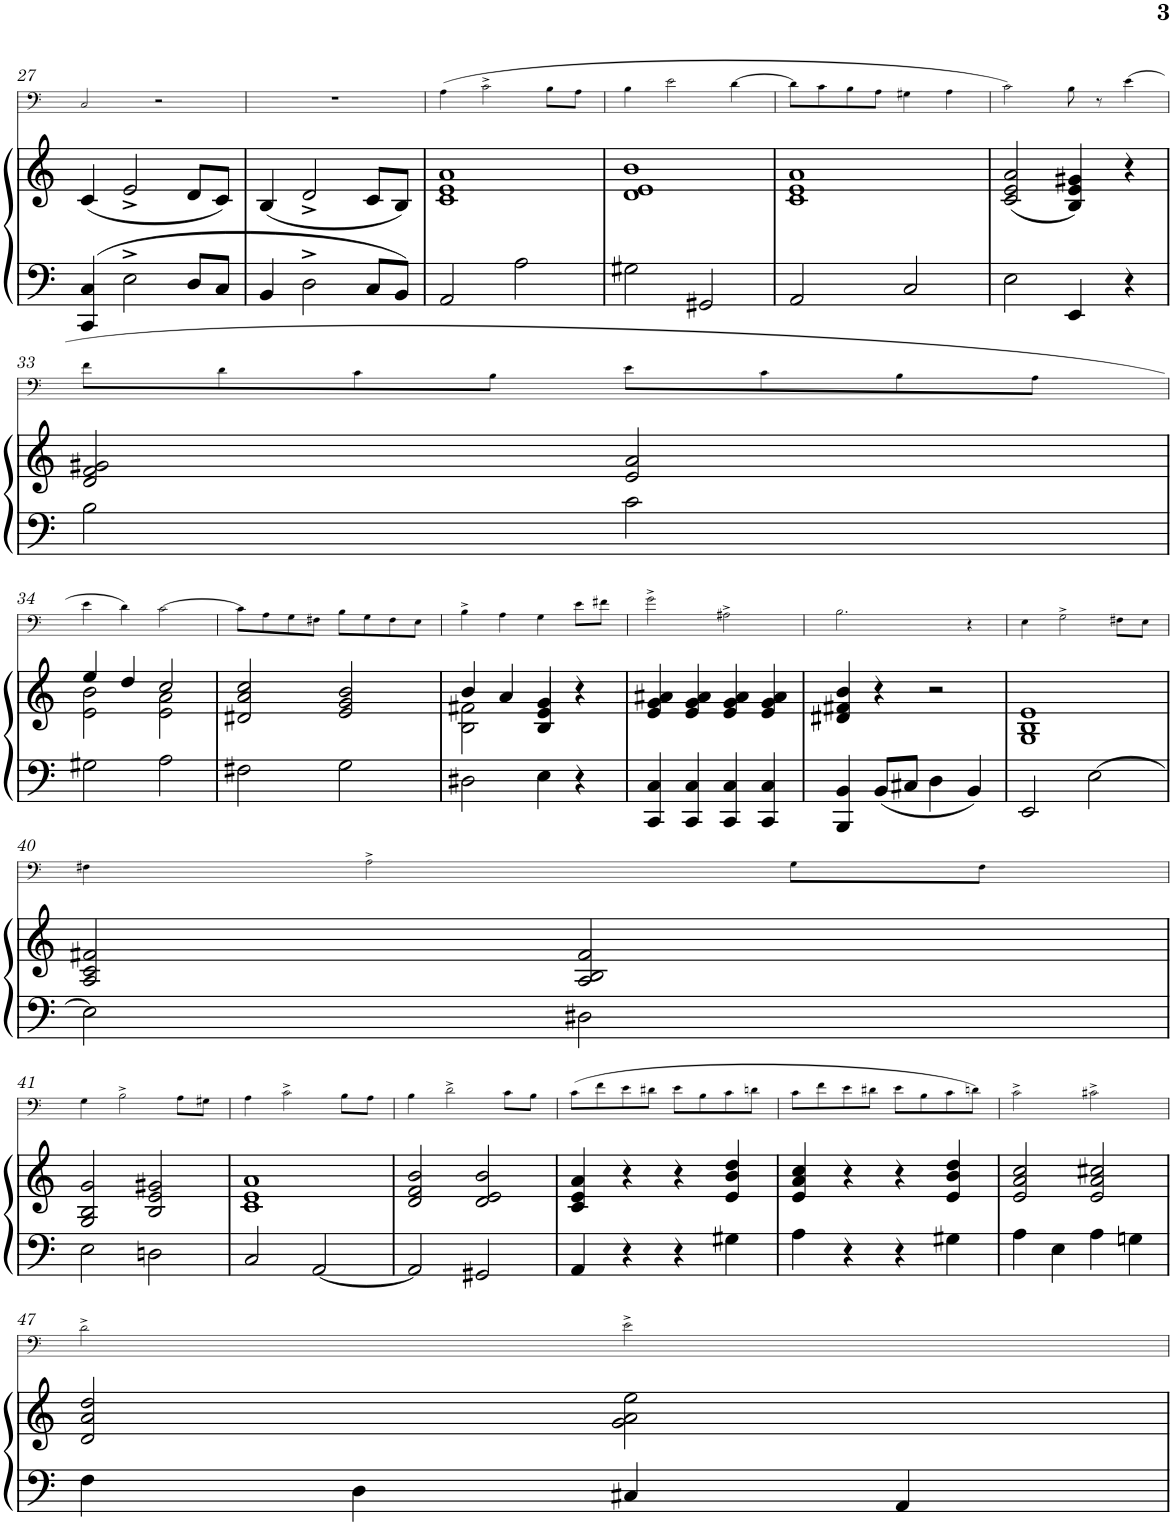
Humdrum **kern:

**kern	**kern	**kern
*part2	*part2	*part1
*staff3	*staff2	*staff1
*I"Piano	*	*I"Trombone
*I'Pno	*	*I'Trb
!!LO:PB:g=z
*clefF4	*clefG2	*clefF4
*k[]	*k[]	*k[]
*M2/2	*M2/2	*M2/2
*met(c|)	*met(c|)	*met(c|)
=27	=27	=27
4CC/ 4C/	(4c/	2C/
2E^\	2e^/	.
.	.	2r
8D/L	8d/L	.
8C/J	8c/J)	.
=28	=28	=28
4BB/	(4B/	1r
2D^\	2d^/	.
8C/L	8c/L	.
8BB/J	8B/J)	.
=29	=29	=29
2AA/	1c 1e 1a	(4A\
.	.	2c^\
2A\	.	.
.	.	8B\L
.	.	8A\J
=30	=30	=30
2G#X\	1d 1e 1b	4B\
.	.	2e\
2GG#X/	.	.
.	.	[>4d\
=31	=31	=31
2AA/	1c 1e 1a	8d\L]
.	.	8c\
.	.	8B\
.	.	8A\J
2C/	.	4G#X\
.	.	4A\
=32	=32	=32
2E\	(2c/ 2e/ 2a/	2c\)
4EE/	4B/ 4e/ 4g#X/)	8B\
.	.	8r
4r	4r	(4e\
!!LO:LB:g=z
=33	=33	=33
2B\	2d/ 2f/ 2g#X/	8f\L
.	.	8d\
.	.	8c\
.	.	8B\J
2c\	2e/ 2a/	8e\L
.	.	8c\
.	.	8B\
.	.	8A\J
!!LO:LB:g=z
=34	=34	=34
*	*^	*
2G#X\	4ee/	2e\ 2b\	4e\
.	4dd/	.	4d\)
2A\	2cc/	2e\ 2a\	[>2c\
*	*v	*v	*
=35	=35	=35
2F#X\	2d#X/ 2a/ 2cc/	8c\L]
.	.	8A\
.	.	8G\
.	.	8F#X\J
2G\	2e/ 2g/ 2b/	8B\L
.	.	8G\
.	.	8F#\
.	.	8E\J
=36	=36	=36
*	*^	*
2D#X\	4b/	2B\ 2f#X\	4B^\
.	4a/	.	4A\
4E\	4g/	4B/ 4e/	4G\
4r	4r	4ryy	8e\L
.	.	.	8f#X\J
*	*v	*v	*
=37	=37	=37
4CC/ 4C/	4e/ 4g/ 4a#X/	2g^\
4CC/ 4C/	4e/ 4g/ 4a#/	.
4CC/ 4C/	4e/ 4g/ 4a#/	2A#X^\
4CC/ 4C/	4e/ 4g/ 4a#/	.
=38	=38	=38
4BBB/ 4BB/	4d#X/ 4f#X/ 4b/	2.B\
8BB/L	4r	.
8C#X/J	.	.
4D\	2r	.
4BB/	.	4r
=39	=39	=39
2EE/	1G 1B 1e	4E\
.	.	2G^\
[2E\	.	.
.	.	8F#X\L
.	.	8E\J
!!LO:LB:g=z
=40	=40	=40
2E\]	2A/ 2c/ 2f#X/	4F#X\
.	.	2A^\
2D#X\	2A/ 2B/ 2f#/	.
.	.	8G\L
.	.	8F#\J
!!LO:LB:g=z
=41	=41	=41
2E\	2G/ 2B/ 2g/	4G\
.	.	2B^\
2Dn\	2B/ 2e/ 2g#X/	.
.	.	8A\L
.	.	8G#X\J
=42	=42	=42
2C/	1c 1e 1a	4A\
.	.	2c^\
[2AA/	.	.
.	.	8B\L
.	.	8A\J
=43	=43	=43
2AA/]	2d/ 2f/ 2b/	4B\
.	.	2d^\
2GG#X/	2d/ 2e/ 2b/	.
.	.	8c\L
.	.	8B\J
=44	=44	=44
4AA/	4c/ 4e/ 4a/	(8c\L
.	.	8f\
4r	4r	8e\
.	.	8d#X\J
4r	4r	8e\L
.	.	8B\
4G#X\	4e/ 4b/ 4dd/	8c\
.	.	8dn\J
=45	=45	=45
*k[]	*k[]	*k[]
4A\	4e/ 4a/ 4cc/	8c\L
.	.	8f\
4r	4r	8e\
.	.	8d#X\J
4r	4r	8e\L
.	.	8B\
4G#X\	4e/ 4b/ 4dd/	8c\
.	.	8dn\J)
=46	=46	=46
4A\	2e/ 2a/ 2cc/	2c^\
4E\	.	.
4A\	2e/ 2a/ 2cc#X/	2c#X^\
4Gn\	.	.
!!LO:LB:g=z
=47	=47	=47
4F\	2d/ 2a/ 2dd/	2d^\
4D\	.	.
4C#X/	2g\ 2a\ 2ee\	2e^\
4AA/	.	.
=	=	=
*-	*-	*-
